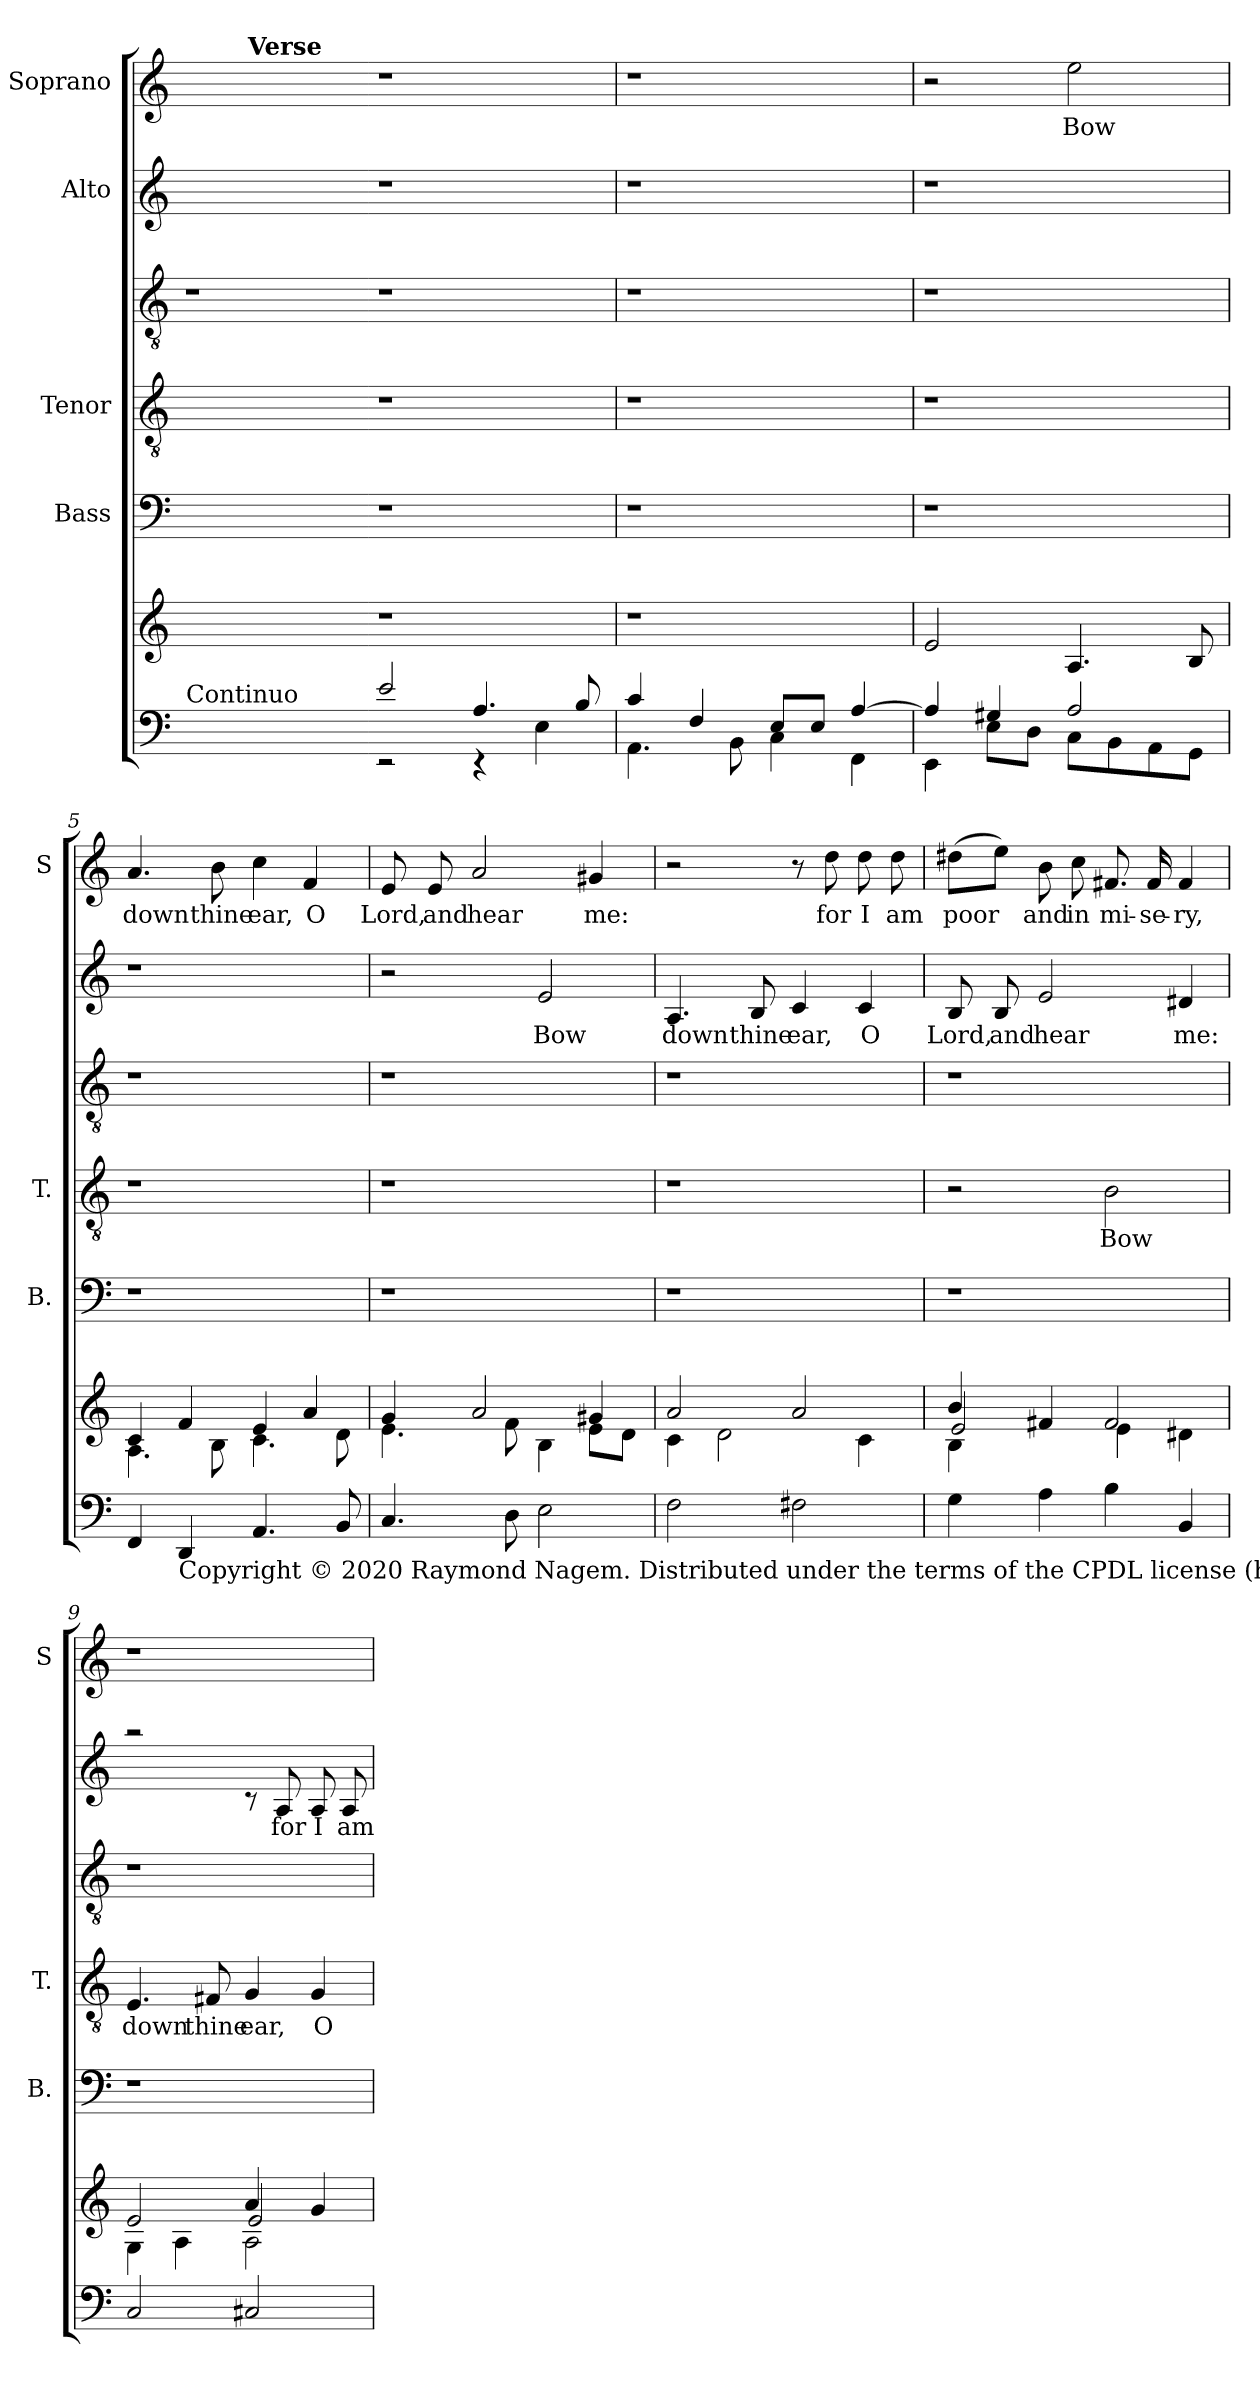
**kern	**kern	**kern	**kern	**text	**kern	**kern	**text	**kern	**text
*part5	*part5	*part4	*part3	*part3	*part3	*part2	*part2	*part1	*part1
*staff7	*staff6	*staff5	*staff4	*staff4	*staff3	*staff2	*staff2	*staff1	*staff1
*	*	*I"Bass	*I"Tenor	*	*	*I"Alto	*	*I"Soprano	*
*	*	*I'B.	*I'T.	*	*	*	*	*I'S	*
*clefF4	*clefG2	*clefF4	*clefGv2	*	*clefGv2	*clefG2	*	*clefG2	*
*k[]	*k[]	*k[]	*k[]	*	*k[]	*k[]	*	*k[]	*
*C:	*C:	*C:	*C:	*	*C:	*C:	*	*C:	*
=1	=1	=1	=1	=1	=1	=1	=1	=1	=1
!LO:TX:a:t=Continuo	!	!	!	!	!	!	!	!	!
*	*	*	*	*	*	*	*	*^	*
1ryy	1ryy	1ryy	1ryy	.	1r	1ryy	.	1ryy	4ryy	.
!	!	!	!	!	!	!	!	!	!LO:TX:a:B:t=Verse	!
.	.	.	.	.	.	.	.	.	2.ryy	.
*	*	*	*	*	*	*	*	*v	*v	*
=2-	=2-	=2-	=2-	=2-	=2-	=2-	=2-	=2-	=2-
*^	*	*	*	*	*	*	*	*	*
2e/	2rEE	1r	1r	1r	.	1r	1r	.	1r	.
4.A/	4rEE	.	.	.	.	.	.	.	.	.
.	4E\	.	.	.	.	.	.	.	.	.
8B/	.	.	.	.	.	.	.	.	.	.
=3	=3	=3	=3	=3	=3	=3	=3	=3	=3	=3
4c/	4.AA\	1r	1r	1r	.	1r	1r	.	1r	.
4F/	.	.	.	.	.	.	.	.	.	.
.	8BB\	.	.	.	.	.	.	.	.	.
8E/L	4C\	.	.	.	.	.	.	.	.	.
8E/J	.	.	.	.	.	.	.	.	.	.
[>4A/	4FF\	.	.	.	.	.	.	.	.	.
=4	=4	=4	=4	=4	=4	=4	=4	=4	=4	=4
4A/]	4EE\	2e/	1r	1r	.	1r	1r	.	2r	.
4G#X/	8E\L	.	.	.	.	.	.	.	.	.
.	8D\J	.	.	.	.	.	.	.	.	.
!	!	!	!	!	!	!	!	!	!	!LO:LY:b
2A/	8C\L	4.A/	.	.	.	.	.	.	2ee\	Bow
.	8BB\	.	.	.	.	.	.	.	.	.
.	8AA\	.	.	.	.	.	.	.	.	.
.	8GG\J	8B/	.	.	.	.	.	.	.	.
!!LO:LB:g=z
=5	=5	=5	=5	=5	=5	=5	=5	=5	=5	=5
*	*	*^	*	*	*	*	*	*	*	*
!LO:TX:b:t=Time signatures and bass figures original; continuo realization editorial. Editorial accidentals in small type.	!	!	!	!	!	!	!	!	!	!	!
!	!	!	!	!	!	!	!	!	!	!	!LO:LY:b
*v	*v	*	*	*	*	*	*	*	*	*	*
4FF/	4c/	4.A\	1r	1r	.	1r	1r	.	4.a/	down
!LO:TX:b:t=Copyright © 2020 Raymond Nagem. Distributed under the terms of the CPDL license (http&colon;//cpdl.org).	!	!	!	!	!	!	!	!	!	!
4DD/	4f/	.	.	.	.	.	.	.	.	.
!	!	!	!	!	!	!	!	!	!	!LO:LY:b
.	.	8B\	.	.	.	.	.	.	8b\	thine
!	!	!	!	!	!	!	!	!	!	!LO:LY:b
4.AA/	4e/	4.c\	.	.	.	.	.	.	4cc\	ear,
!	!	!	!	!	!	!	!	!	!	!LO:LY:b
.	4a/	.	.	.	.	.	.	.	4f/	O
8BB/	.	8d\	.	.	.	.	.	.	.	.
=6	=6	=6	=6	=6	=6	=6	=6	=6	=6	=6
!	!	!	!	!	!	!	!	!	!	!LO:LY:b
4.C/	4g/	4.e\	1r	1r	.	1r	2r	.	8e/	Lord,
!	!	!	!	!	!	!	!	!	!	!LO:LY:b
.	.	.	.	.	.	.	.	.	8e/	and
!	!	!	!	!	!	!	!	!	!	!LO:LY:b
.	2a/	.	.	.	.	.	.	.	2a/	hear
8D\	.	8f\	.	.	.	.	.	.	.	.
!	!	!	!	!	!	!	!	!LO:LY:b	!	!
2E\	.	4B\	.	.	.	.	2e/	Bow	.	.
!	!	!	!	!	!	!	!	!	!	!LO:LY:b
.	4g#X/	8e\L	.	.	.	.	.	.	4g#X/	me:
.	.	8d\J	.	.	.	.	.	.	.	.
=7	=7	=7	=7	=7	=7	=7	=7	=7	=7	=7
*	*	*^	*	*	*	*	*	*	*	*
!	!	!	!	!	!	!	!	!	!LO:LY:b	!	!
2F\	2a/	4c\	2ryy	1r	1r	.	1r	4.A/	down	2r	.
.	.	2d\	.	.	.	.	.	.	.	.	.
!	!	!	!	!	!	!	!	!	!LO:LY:b	!	!
.	.	.	.	.	.	.	.	8B/	thine	.	.
!	!	!	!	!	!	!	!	!	!LO:LY:b	!	!
2F#X\	2a/	.	2ryy	.	.	.	.	4c/	ear,	8r	.
!	!	!	!	!	!	!	!	!	!	!	!LO:LY:b
.	.	.	.	.	.	.	.	.	.	8dd\	for
!	!	!	!	!	!	!	!	!	!LO:LY:b	!	!LO:LY:b
.	.	4c\	.	.	.	.	.	4c/	O	8dd\	I
!	!	!	!	!	!	!	!	!	!	!	!LO:LY:b
.	.	.	.	.	.	.	.	.	.	8dd\	am
=8	=8	=8	=8	=8	=8	=8	=8	=8	=8	=8	=8
!	!	!	!	!	!	!	!	!	!LO:LY:b	!	!LO:LY:b
4G\	4b/	4B\	2e/	1r	2r	.	1r	8B/	Lord,	(>8dd#X\L	poor
!	!	!	!	!	!	!	!	!	!LO:LY:b	!	!
.	.	.	.	.	.	.	.	8B/	and	8ee\J)	.
!	!	!	!	!	!	!	!	!	!LO:LY:b	!	!LO:LY:b
4A\	4f#X/	4ryy	.	.	.	.	.	2e/	hear	8b\	and
!	!	!	!	!	!	!	!	!	!	!	!LO:LY:b
.	.	.	.	.	.	.	.	.	.	8cc\	in
!	!	!	!	!	!	!LO:LY:b	!	!	!	!	!LO:LY:b
4B\	2f#/	4e\	2ryy	.	2B\	Bow	.	.	.	8.f#X/	mi-
!	!	!	!	!	!	!	!	!	!	!	!LO:LY:b
.	.	.	.	.	.	.	.	.	.	16f#/	-se-
!	!	!	!	!	!	!	!	!	!LO:LY:b	!	!LO:LY:b
4BB/	.	4d#X\	.	.	.	.	.	4d#X/	me:	4f#/	-ry,
!!LO:PB:g=z
=9	=9	=9	=9	=9	=9	=9	=9	=9	=9	=9	=9
!	!	!	!	!	!	!LO:LY:b	!	!	!	!	!
*	*	*	*	*	*	*	*	*^	*	*	*
2C/	2e/	4G\	2ryy	1r	4.E/	down	1r	2raa	2ryy	.	1r	.
.	.	4A\	.	.	.	.	.	.	.	.	.	.
!	!	!	!	!	!	!LO:LY:b	!	!	!	!	!	!
.	.	.	.	.	8F#X/	thine	.	.	.	.	.	.
!	!	!	!	!	!	!LO:LY:b	!	!	!	!	!	!
2C#X/	4a/	2A\	2e/	.	4G/	ear,	.	8ryy	8rc	.	.	.
!	!	!	!	!	!	!	!	!	!	!LO:LY:b	!	!
.	.	.	.	.	.	.	.	8A/	4.ryy	for	.	.
!	!	!	!	!	!	!LO:LY:b	!	!	!	!LO:LY:b	!	!
.	4g/	.	.	.	4G/	O	.	8A/	.	I	.	.
!	!	!	!	!	!	!	!	!	!	!LO:LY:b	!	!
.	.	.	.	.	.	.	.	8A/	.	am	.	.
*	*v	*v	*v	*	*	*	*	*v	*v	*	*	*
=	=	=	=	=	=	=	=	=	=
*-	*-	*-	*-	*-	*-	*-	*-	*-	*-
